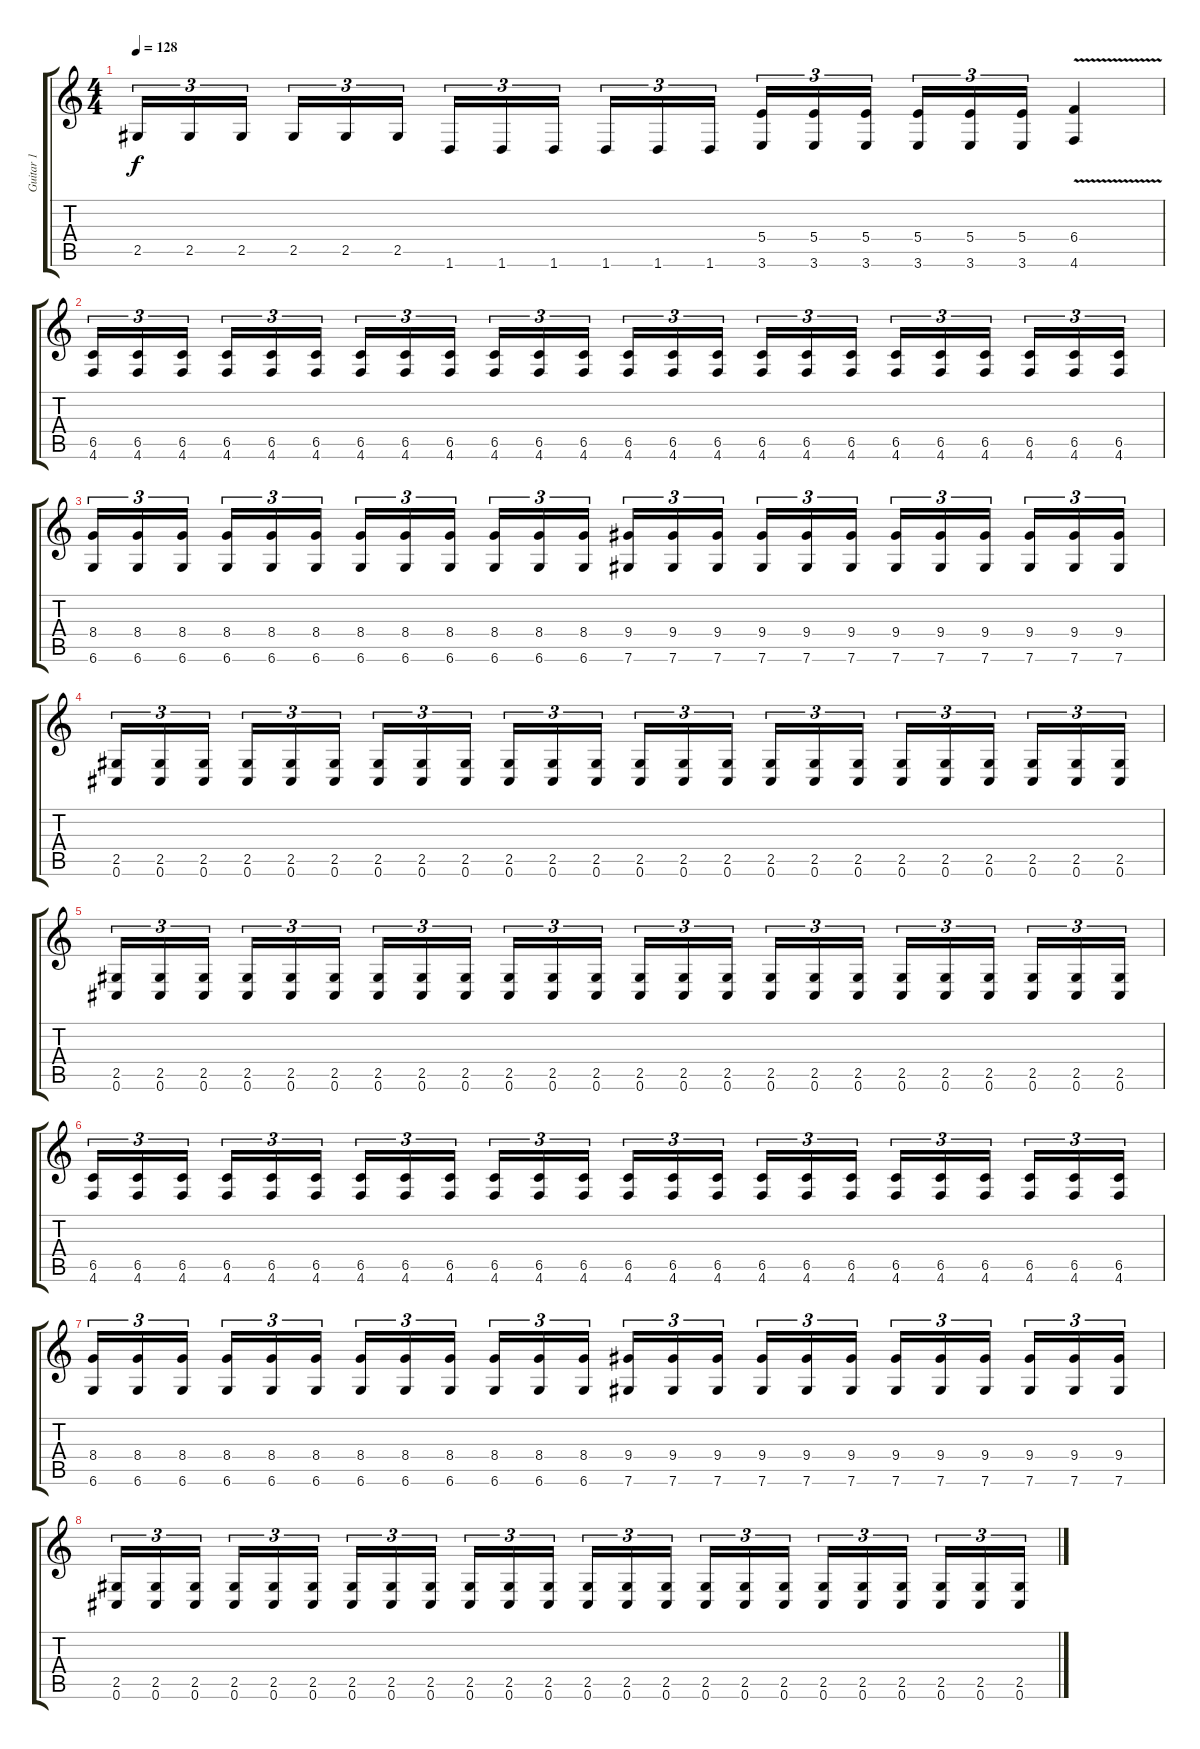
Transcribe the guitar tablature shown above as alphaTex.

\track ("Guitar 1" "Guitar 1") {instrument distortionguitar}
\staff {score tabs}
\tuning (Db4 Ab3 E3 B2 Gb2 Db2) {hide}
\ts (4 4)
\tempo 128
\clef g2
\ks c
2.5.16{tu (3 2) dy f} 2.5.16{tu (3 2)} 2.5.16{tu (3 2) beam splitsecondary} 2.5.16{tu (3 2)} 2.5.16{tu (3 2)} 2.5.16{tu (3 2)} 1.6.16{tu (3 2)} 1.6.16{tu (3 2)} 1.6.16{tu (3 2) beam splitsecondary} 1.6.16{tu (3 2)} 1.6.16{tu (3 2)} 1.6.16{tu (3 2)} (5.4 3.6).16{tu (3 2)} (5.4 3.6).16{tu (3 2)} (5.4 3.6).16{tu (3 2) beam splitsecondary} (5.4 3.6).16{tu (3 2)} (5.4 3.6).16{tu (3 2)} (5.4 3.6).16{tu (3 2)} (6.4{v} 4.6{v}).4 |
(6.5 4.6).16{tu (3 2)} (6.5 4.6).16{tu (3 2)} (6.5 4.6).16{tu (3 2) beam splitsecondary} (6.5 4.6).16{tu (3 2)} (6.5 4.6).16{tu (3 2)} (6.5 4.6).16{tu (3 2)} (6.5 4.6).16{tu (3 2)} (6.5 4.6).16{tu (3 2)} (6.5 4.6).16{tu (3 2) beam splitsecondary} (6.5 4.6).16{tu (3 2)} (6.5 4.6).16{tu (3 2)} (6.5 4.6).16{tu (3 2)} (6.5 4.6).16{tu (3 2)} (6.5 4.6).16{tu (3 2)} (6.5 4.6).16{tu (3 2) beam splitsecondary} (6.5 4.6).16{tu (3 2)} (6.5 4.6).16{tu (3 2)} (6.5 4.6).16{tu (3 2)} (6.5 4.6).16{tu (3 2)} (6.5 4.6).16{tu (3 2)} (6.5 4.6).16{tu (3 2) beam splitsecondary} (6.5 4.6).16{tu (3 2)} (6.5 4.6).16{tu (3 2)} (6.5 4.6).16{tu (3 2)} |
(8.4 6.6).16{tu (3 2)} (8.4 6.6).16{tu (3 2)} (8.4 6.6).16{tu (3 2) beam splitsecondary} (8.4 6.6).16{tu (3 2)} (8.4 6.6).16{tu (3 2)} (8.4 6.6).16{tu (3 2)} (8.4 6.6).16{tu (3 2)} (8.4 6.6).16{tu (3 2)} (8.4 6.6).16{tu (3 2) beam splitsecondary} (8.4 6.6).16{tu (3 2)} (8.4 6.6).16{tu (3 2)} (8.4 6.6).16{tu (3 2)} (9.4 7.6).16{tu (3 2)} (9.4 7.6).16{tu (3 2)} (9.4 7.6).16{tu (3 2) beam splitsecondary} (9.4 7.6).16{tu (3 2)} (9.4 7.6).16{tu (3 2)} (9.4 7.6).16{tu (3 2)} (9.4 7.6).16{tu (3 2)} (9.4 7.6).16{tu (3 2)} (9.4 7.6).16{tu (3 2) beam splitsecondary} (9.4 7.6).16{tu (3 2)} (9.4 7.6).16{tu (3 2)} (9.4 7.6).16{tu (3 2)} |
(2.5 0.6).16{tu (3 2)} (2.5 0.6).16{tu (3 2)} (2.5 0.6).16{tu (3 2) beam splitsecondary} (2.5 0.6).16{tu (3 2)} (2.5 0.6).16{tu (3 2)} (2.5 0.6).16{tu (3 2)} (2.5 0.6).16{tu (3 2)} (2.5 0.6).16{tu (3 2)} (2.5 0.6).16{tu (3 2) beam splitsecondary} (2.5 0.6).16{tu (3 2)} (2.5 0.6).16{tu (3 2)} (2.5 0.6).16{tu (3 2)} (2.5 0.6).16{tu (3 2)} (2.5 0.6).16{tu (3 2)} (2.5 0.6).16{tu (3 2) beam splitsecondary} (2.5 0.6).16{tu (3 2)} (2.5 0.6).16{tu (3 2)} (2.5 0.6).16{tu (3 2)} (2.5 0.6).16{tu (3 2)} (2.5 0.6).16{tu (3 2)} (2.5 0.6).16{tu (3 2) beam splitsecondary} (2.5 0.6).16{tu (3 2)} (2.5 0.6).16{tu (3 2)} (2.5 0.6).16{tu (3 2)} |
(2.5 0.6).16{tu (3 2)} (2.5 0.6).16{tu (3 2)} (2.5 0.6).16{tu (3 2) beam splitsecondary} (2.5 0.6).16{tu (3 2)} (2.5 0.6).16{tu (3 2)} (2.5 0.6).16{tu (3 2)} (2.5 0.6).16{tu (3 2)} (2.5 0.6).16{tu (3 2)} (2.5 0.6).16{tu (3 2) beam splitsecondary} (2.5 0.6).16{tu (3 2)} (2.5 0.6).16{tu (3 2)} (2.5 0.6).16{tu (3 2)} (2.5 0.6).16{tu (3 2)} (2.5 0.6).16{tu (3 2)} (2.5 0.6).16{tu (3 2) beam splitsecondary} (2.5 0.6).16{tu (3 2)} (2.5 0.6).16{tu (3 2)} (2.5 0.6).16{tu (3 2)} (2.5 0.6).16{tu (3 2)} (2.5 0.6).16{tu (3 2)} (2.5 0.6).16{tu (3 2) beam splitsecondary} (2.5 0.6).16{tu (3 2)} (2.5 0.6).16{tu (3 2)} (2.5 0.6).16{tu (3 2)} |
(6.5 4.6).16{tu (3 2)} (6.5 4.6).16{tu (3 2)} (6.5 4.6).16{tu (3 2) beam splitsecondary} (6.5 4.6).16{tu (3 2)} (6.5 4.6).16{tu (3 2)} (6.5 4.6).16{tu (3 2)} (6.5 4.6).16{tu (3 2)} (6.5 4.6).16{tu (3 2)} (6.5 4.6).16{tu (3 2) beam splitsecondary} (6.5 4.6).16{tu (3 2)} (6.5 4.6).16{tu (3 2)} (6.5 4.6).16{tu (3 2)} (6.5 4.6).16{tu (3 2)} (6.5 4.6).16{tu (3 2)} (6.5 4.6).16{tu (3 2) beam splitsecondary} (6.5 4.6).16{tu (3 2)} (6.5 4.6).16{tu (3 2)} (6.5 4.6).16{tu (3 2)} (6.5 4.6).16{tu (3 2)} (6.5 4.6).16{tu (3 2)} (6.5 4.6).16{tu (3 2) beam splitsecondary} (6.5 4.6).16{tu (3 2)} (6.5 4.6).16{tu (3 2)} (6.5 4.6).16{tu (3 2)} |
(8.4 6.6).16{tu (3 2)} (8.4 6.6).16{tu (3 2)} (8.4 6.6).16{tu (3 2) beam splitsecondary} (8.4 6.6).16{tu (3 2)} (8.4 6.6).16{tu (3 2)} (8.4 6.6).16{tu (3 2)} (8.4 6.6).16{tu (3 2)} (8.4 6.6).16{tu (3 2)} (8.4 6.6).16{tu (3 2) beam splitsecondary} (8.4 6.6).16{tu (3 2)} (8.4 6.6).16{tu (3 2)} (8.4 6.6).16{tu (3 2)} (9.4 7.6).16{tu (3 2)} (9.4 7.6).16{tu (3 2)} (9.4 7.6).16{tu (3 2) beam splitsecondary} (9.4 7.6).16{tu (3 2)} (9.4 7.6).16{tu (3 2)} (9.4 7.6).16{tu (3 2)} (9.4 7.6).16{tu (3 2)} (9.4 7.6).16{tu (3 2)} (9.4 7.6).16{tu (3 2) beam splitsecondary} (9.4 7.6).16{tu (3 2)} (9.4 7.6).16{tu (3 2)} (9.4 7.6).16{tu (3 2)} |
(2.5 0.6).16{tu (3 2)} (2.5 0.6).16{tu (3 2)} (2.5 0.6).16{tu (3 2) beam splitsecondary} (2.5 0.6).16{tu (3 2)} (2.5 0.6).16{tu (3 2)} (2.5 0.6).16{tu (3 2)} (2.5 0.6).16{tu (3 2)} (2.5 0.6).16{tu (3 2)} (2.5 0.6).16{tu (3 2) beam splitsecondary} (2.5 0.6).16{tu (3 2)} (2.5 0.6).16{tu (3 2)} (2.5 0.6).16{tu (3 2)} (2.5 0.6).16{tu (3 2)} (2.5 0.6).16{tu (3 2)} (2.5 0.6).16{tu (3 2) beam splitsecondary} (2.5 0.6).16{tu (3 2)} (2.5 0.6).16{tu (3 2)} (2.5 0.6).16{tu (3 2)} (2.5 0.6).16{tu (3 2)} (2.5 0.6).16{tu (3 2)} (2.5 0.6).16{tu (3 2) beam splitsecondary} (2.5 0.6).16{tu (3 2)} (2.5 0.6).16{tu (3 2)} (2.5 0.6).16{tu (3 2)}
